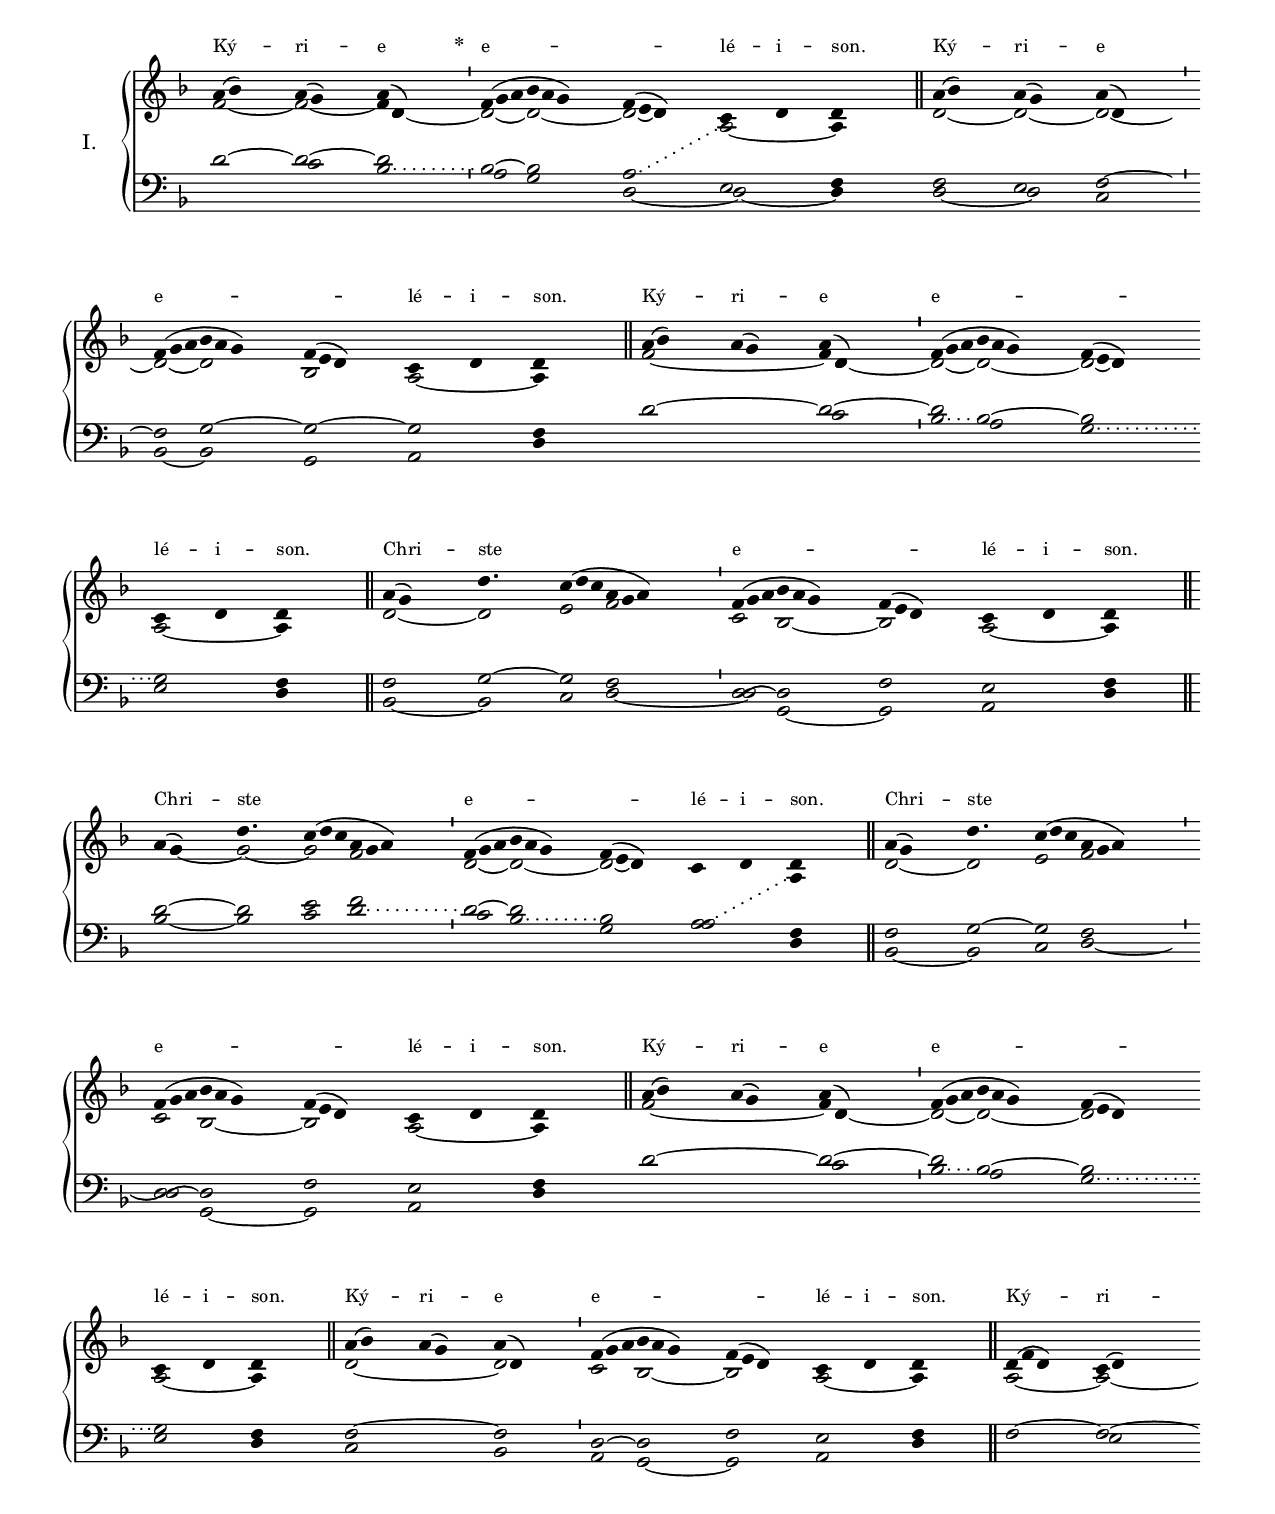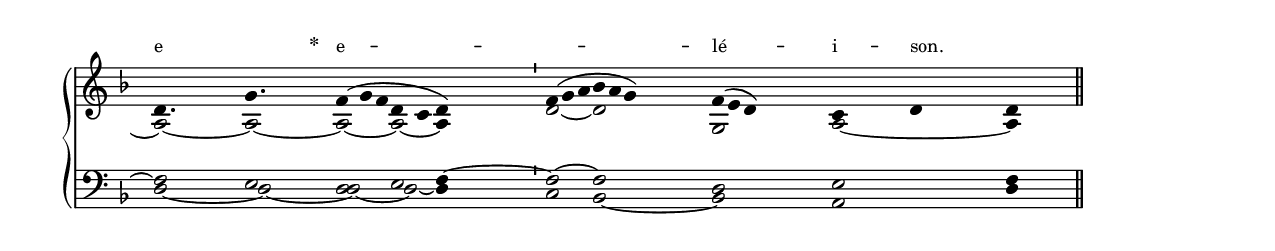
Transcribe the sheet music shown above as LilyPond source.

\version "2.18"
\include "gregorian.ly"
\include "noh2.ily"

%Page reference: page v.62
%(volume.page)

global = {
 \key d \minor
 \cadenzaOn 
 \override Glissando #'thickness = #2.0
}

chantText = \lyricmode {
Ký -- ri -- e 
\set stanza = " * " e -- _ lé -- i -- son. 
Ký -- ri -- e e -- _ lé -- i -- son. 
Ký -- ri -- e e -- _ lé -- i -- son. 
Chri -- ste _ e -- _ lé -- i -- son. 
Chri -- ste _ e -- _ lé -- i -- son. 
Chri -- ste _ e -- _ lé -- i -- son. 
Ký -- ri -- e e -- _ lé -- i -- son. 
Ký -- ri -- e e -- _ lé -- i -- son. 
Ký -- ri -- e _ 
\set stanza = " * " e -- _ lé -- i -- son. }

chantMusic = {
\tieDown    a'4 ( bes'4) a'4 ( g'4) a'4 ( d'4) \divisioMinima
  f'4 ( g'4 a'4 bes'4 a'4 g'4) f'4 ( e'4 d'4) c'4 d'4 d'4 \finalis
  a'4 ( bes'4) a'4 ( g'4) a'4 ( d'4) \divisioMinima
 \forceBreak
  f'4 ( g'4 a'4 bes'4 a'4 g'4) f'4 ( e'4 d'4) c'4 d'4 d'4 \finalis
  a'4 ( bes'4) a'4 ( g'4) a'4 ( d'4) \divisioMinima
  f'4 ( g'4 a'4 bes'4 a'4 g'4) f'4 ( e'4 d'4) \forceBreak
 c'4 d'4 d'4 \finalis
 a'4 ( g'4) d''4. c''4 ( d''4 c''4 a'4 g'4 a'4) \divisioMinima
  f'4 ( g'4 a'4 bes'4 a'4 g'4) f'4 ( e'4 d'4) c'4 d'4 d'4 \finalis
 \forceBreak
 a'4 ( g'4) d''4. c''4 ( d''4 c''4 a'4 g'4 a'4) \divisioMinima
  f'4 ( g'4 a'4 bes'4 a'4 g'4) f'4 ( e'4 d'4) c'4 d'4 d'4 \finalis
 a'4 ( g'4) d''4. c''4 ( d''4 c''4 a'4 g'4 a'4) \divisioMinima
 \forceBreak
  f'4 ( g'4 a'4 bes'4 a'4 g'4) f'4 ( e'4 d'4) c'4 d'4 d'4 \finalis
  a'4 ( bes'4) a'4 ( g'4) a'4 ( d'4) \divisioMinima
  f'4 ( g'4 a'4 bes'4 a'4 g'4) f'4 ( e'4 d'4) \forceBreak
 c'4 d'4 d'4 \finalis
  a'4 ( bes'4) a'4 ( g'4) a'4 ( d'4) \divisioMinima
  f'4 ( g'4 a'4 bes'4 a'4 g'4) f'4 ( e'4 d'4) c'4 d'4 d'4 \finalis
 d'4 ( f'4 d'4) c'4 ( d'4) \forceBreak
 d'4. g'4. f'4 ( g'4 f'4 d'4 c'4 d'4) \divisioMinima
  f'4 ( g'4 a'4 bes'4 a'4 g'4) f'4 ( e'4 d'4) c'4 d'4 d'4 \finalis

}

altoMusic = {
f'2 ~ f'2 ~ f'4 d'4 ~ d'2*3/2 ~ d'2*3/2 ~ d'2 ~ d'4 a2 ~ a4 d'2 ~ d'2 ~ d'2 ~ d'2*3/2 ~ d'2*3/2 bes2*3/2 a2 ~ a4 f'2*4/2 ~ f'4 d'4 ~ \divisioMinima d'2*3/2 ~ d'2*3/2 ~ d'2 ~ d'4 a2 ~ a4 \finalis
d'2 ~ d'2*3/4 e'2*3/2 f'2*3/2 c'2*3/2 bes2*3/2 ~ bes2*3/2 a2 ~ a4 \finalis
r4 g'4 ~ g'2*3/4 ~ g'2*3/2 f'2*3/2 d'2*3/2 ~ d'2*3/2 ~ d'2 ~ d'4 r2 a4 \finalis
d'2 ~ d'2*3/4 e'2*3/2 f'2*3/2 c'2*3/2 bes2*3/2 ~ bes2*3/2 a2 ~ a4 f'2*4/2 ~ f'4 d'4 ~ d'2*3/2 ~ d'2*3/2 ~ d'2*3/2 a2 ~ a4 d'2*4/2 ~ d'2 c'2*3/2 bes2*3/2 ~ bes2*3/2 a2 ~ a4 \finalis
a2*3/2 ~ a2 ~ a2*3/4 ~ a2*3/4 ~ a2*3/2 ~ a2 ~ a4 d'2*3/2 ~ d'2*3/2 g2*3/2 a2 ~ a4 \finalis
}

tenorMusic = {
d'2 ~ d'2 ~ d'2 \divisioMinima bes2*3/2 ~ bes2*3/2 a2*3/2 e2 f4 f2 e2 f2 ~ \divisioMinima f2*3/2 g2*3/2 ~ g2*3/2 ~ g2 f4 d'2*4/2 ~ d'2 ~ \divisioMinima d'2*3/2 bes2*3/2 ~ bes2*3/2 g2 f4 \finalis
f2 g2*3/4 ~ g2*3/2 f2*3/2 \divisioMinima d2*3/2 ~ d2*3/2 f2*3/2 e2 f4 \finalis
d'2 ~ d'2*3/4 e'2*3/2 f'2*3/2 \divisioMinima d'2*3/2 ~ d'2*3/2 bes2*3/2 \shiftRight a2 f4 \finalis
f2 g2*3/4 ~ g2*3/2 f2*3/2 \divisioMinima d2*3/2 ~ d2*3/2 f2*3/2 e2 f4 d'2*4/2 ~ d'2 ~ \divisioMinima d'2*3/2 bes2*3/2 ~ bes2*3/2 g2 f4 f2*4/2 ~ f2 \divisioMinima d2*3/2 ~ d2*3/2 f2*3/2 e2 f4 \finalis
f2*3/2 ~ f2 ~ f2*3/4 e2*3/4 d2*3/2 e2 f4 ~ \divisioMinima f2*3/2 ~ f2*3/2 d2*3/2 e2 f4 \finalis
}

bassMusic = {
r2 c'2 bes2 a2*3/2 g2*3/2 d2*3/2 ~ d2 ~ d4 d2 ~ d2 c2 bes,2*3/2 ~ bes,2*3/2 g,2*3/2 a,2 d4 r2*4/2 c'2 bes2*3/2 a2*3/2 g2*3/2 e2 d4 \finalis
bes,2 ~ bes,2*3/4 c2*3/2 d2*3/2 ~ \shiftRight d2*3/2 g,2*3/2 ~ g,2*3/2 a,2 d4 \finalis
bes2 ~ bes2*3/4 c'2*3/2 d'2*3/2 c'2*3/2 bes2*3/2 g2*3/2 a2 d4 \finalis
bes,2 ~ bes,2*3/4 c2*3/2 d2*3/2 ~ \shiftRight d2*3/2 g,2*3/2 ~ g,2*3/2 a,2 d4 r2*4/2 c'2 bes2*3/2 a2*3/2 g2*3/2 e2 d4 c2*4/2 bes,2 a,2*3/2 g,2*3/2 ~ g,2*3/2 a,2 d4 \finalis
r2*3/2 e2 d2*3/4 ~ d2*3/4 ~ \shiftRight d2*3/2 ~ d2 ~ d4 c2*3/2 bes,2*3/2 ~ bes,2*3/2 a,2 d4 \finalis
}

voiceLines = {
\voiceLineStyle


s2*4/2
\allowVoiceLineBreak
\voiceLine "down" "down" bes2*2/2 bes2*1/2


s2*5/2
\allowVoiceLineBreak
\voiceLine "down" "up" a2*3/2 a2*1/2


s2*26/2
\allowVoiceLineBreak
\voiceLine "down" "down" bes2*3/2 bes2*1/2


s2*2/2
\allowVoiceLineBreak
\voiceLine "down" "down" g2*3/2 g2*1/2


s2*30/2
\allowVoiceLineBreak
\voiceLine "down" "down" d'2*3/2 d'2*1/2


s2*2/2
\allowVoiceLineBreak
\voiceLine "down" "down" bes2*3/2 bes2*1/2


s2*2/2
\allowVoiceLineBreak
\voiceLine "down" "up" a2*2/2 a2*1/2


s2*55/4
\allowVoiceLineBreak
\voiceLine "down" "down" bes2*3/2 bes2*1/2


s2*2/2
\allowVoiceLineBreak
\voiceLine "down" "down" g2*3/2 g2*1/2


}

\score{
  <<
    \new Lyrics
    \new GrandStaff <<
      \set GrandStaff.autoBeaming = ##f
      \set GrandStaff.instrumentName = \markup \center-column {
        "I."
      }
      \new Staff = up <<
        \new Voice = "chant" {
          \voiceOne \global \chantMusic
        }
        \new Voice {
          \voiceTwo \global \altoMusic
        }
      >>

      \new Staff = down <<
        \clef bass
        \new Voice {
          \voiceOne \global \tenorMusic
        }
        \new Voice {
          \voiceTwo \global \bassMusic
        }
	\new Voice {
        \voiceThree \global \voiceLines
        }
      >>
    >>
    \context Lyrics {
      \lyricsto chant {
      \chantText
    }
    }
  >>
}
